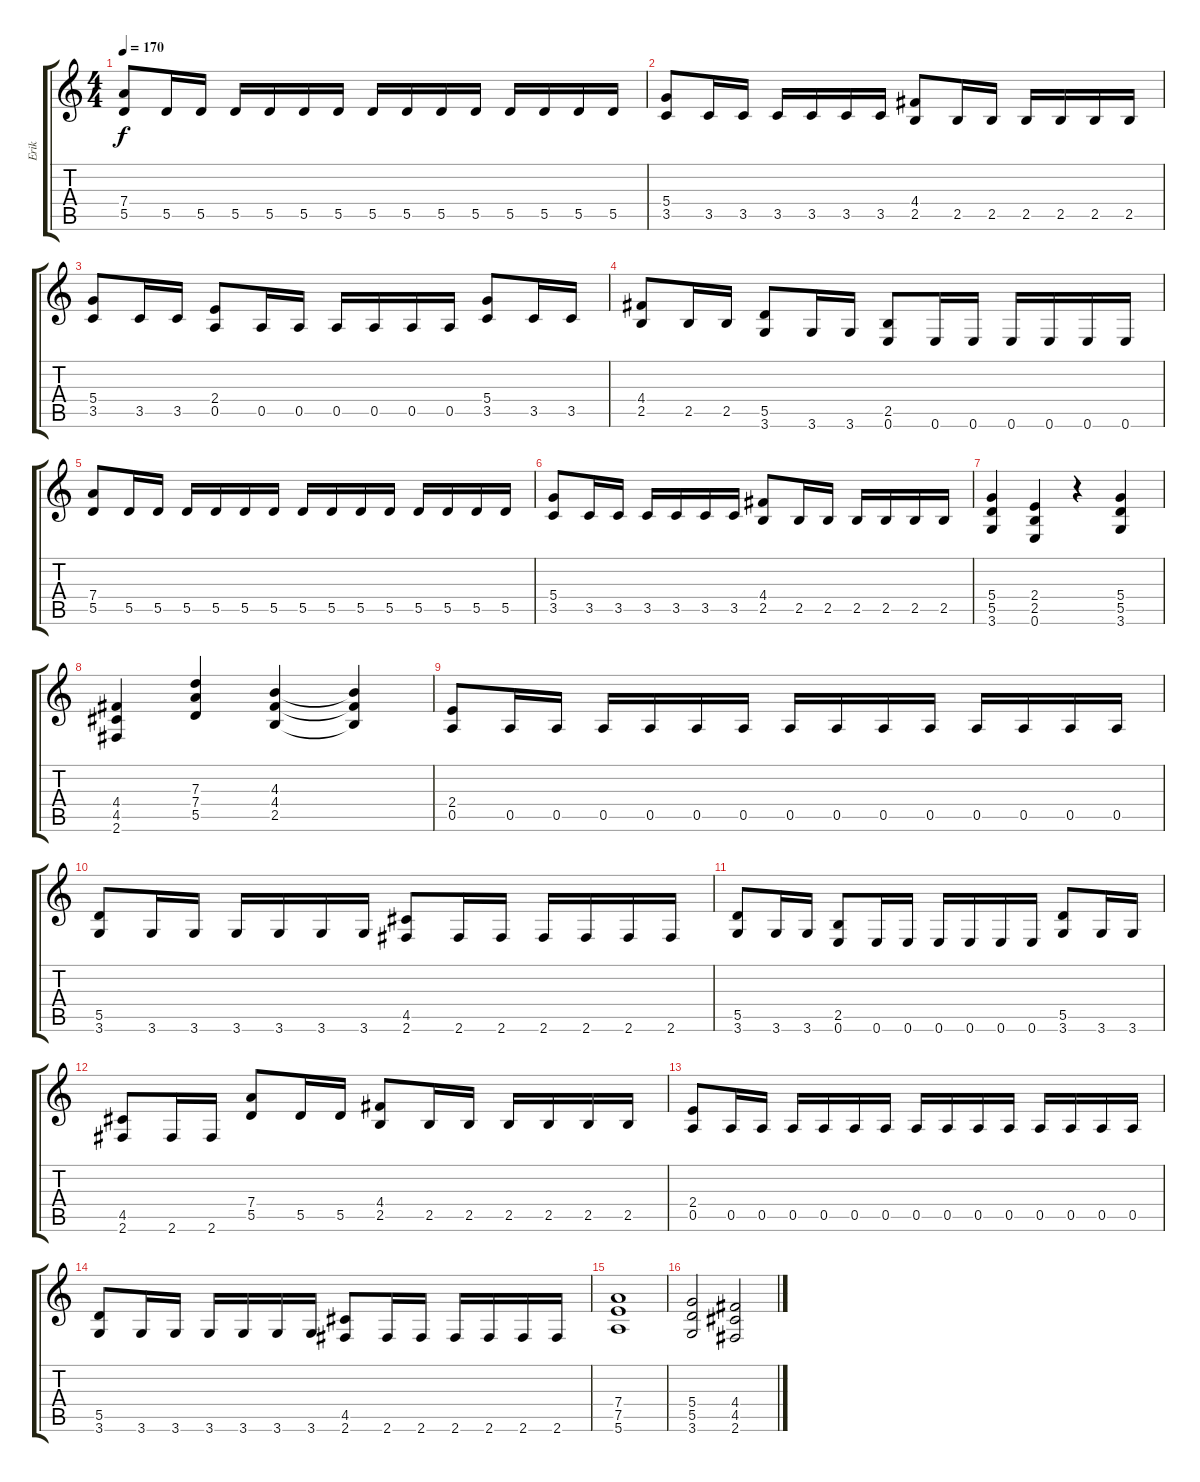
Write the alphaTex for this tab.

\track ("Erik" "Erik") {instrument distortionguitar}
\staff {score tabs}
\tuning (E4 B3 G3 D3 A2 E2) {hide}
\ts (4 4)
\tempo 170
\clef g2
\ks c
(7.4 5.5).8{dy f} 5.5.16 5.5.16 5.5.16 5.5.16 5.5.16 5.5.16 5.5.16 5.5.16 5.5.16 5.5.16 5.5.16 5.5.16 5.5.16 5.5.16 |
(5.4 3.5).8 3.5.16 3.5.16 3.5.16 3.5.16 3.5.16 3.5.16 (4.4 2.5).8 2.5.16 2.5.16 2.5.16 2.5.16 2.5.16 2.5.16 |
(5.4 3.5).8 3.5.16 3.5.16 (2.4 0.5).8 0.5.16 0.5.16 0.5.16 0.5.16 0.5.16 0.5.16 (5.4 3.5).8 3.5.16 3.5.16 |
(4.4 2.5).8 2.5.16 2.5.16 (5.5 3.6).8 3.6.16 3.6.16 (2.5 0.6).8 0.6.16 0.6.16 0.6.16 0.6.16 0.6.16 0.6.16 |
(7.4 5.5).8 5.5.16 5.5.16 5.5.16 5.5.16 5.5.16 5.5.16 5.5.16 5.5.16 5.5.16 5.5.16 5.5.16 5.5.16 5.5.16 5.5.16 |
(5.4 3.5).8 3.5.16 3.5.16 3.5.16 3.5.16 3.5.16 3.5.16 (4.4 2.5).8 2.5.16 2.5.16 2.5.16 2.5.16 2.5.16 2.5.16 |
(5.4 5.5 3.6).4{volume 10 balance 4} (2.4 2.5 0.6).4 r.4 (5.4 5.5 3.6).4 |
(4.4 4.5 2.6).4 (7.3 7.4 5.5).4 (4.3 4.4 2.5).4 (4.3{t} 4.4{t} 2.5{t}).4 |
(2.4 0.5).8{volume 13 balance 4} 0.5.16 0.5.16 0.5.16 0.5.16 0.5.16 0.5.16 0.5.16 0.5.16 0.5.16 0.5.16 0.5.16 0.5.16 0.5.16 0.5.16 |
(5.5 3.6).8 3.6.16 3.6.16 3.6.16 3.6.16 3.6.16 3.6.16 (4.5 2.6).8 2.6.16 2.6.16 2.6.16 2.6.16 2.6.16 2.6.16 |
(5.5 3.6).8{balance 4} 3.6.16 3.6.16 (2.5 0.6).8 0.6.16 0.6.16 0.6.16 0.6.16 0.6.16 0.6.16 (5.5 3.6).8 3.6.16 3.6.16 |
(4.5 2.6).8 2.6.16 2.6.16 (7.4 5.5).8 5.5.16 5.5.16 (4.4 2.5).8 2.5.16 2.5.16 2.5.16 2.5.16 2.5.16 2.5.16 |
(2.4 0.5).8 0.5.16 0.5.16 0.5.16 0.5.16 0.5.16 0.5.16 0.5.16 0.5.16 0.5.16 0.5.16 0.5.16 0.5.16 0.5.16 0.5.16 |
(5.5 3.6).8 3.6.16 3.6.16 3.6.16 3.6.16 3.6.16 3.6.16 (4.5 2.6).8 2.6.16 2.6.16 2.6.16 2.6.16 2.6.16 2.6.16 |
(7.4 7.5 5.6).1{volume 10 balance 4} |
(5.4 5.5 3.6).2 (4.4 4.5 2.6).2
